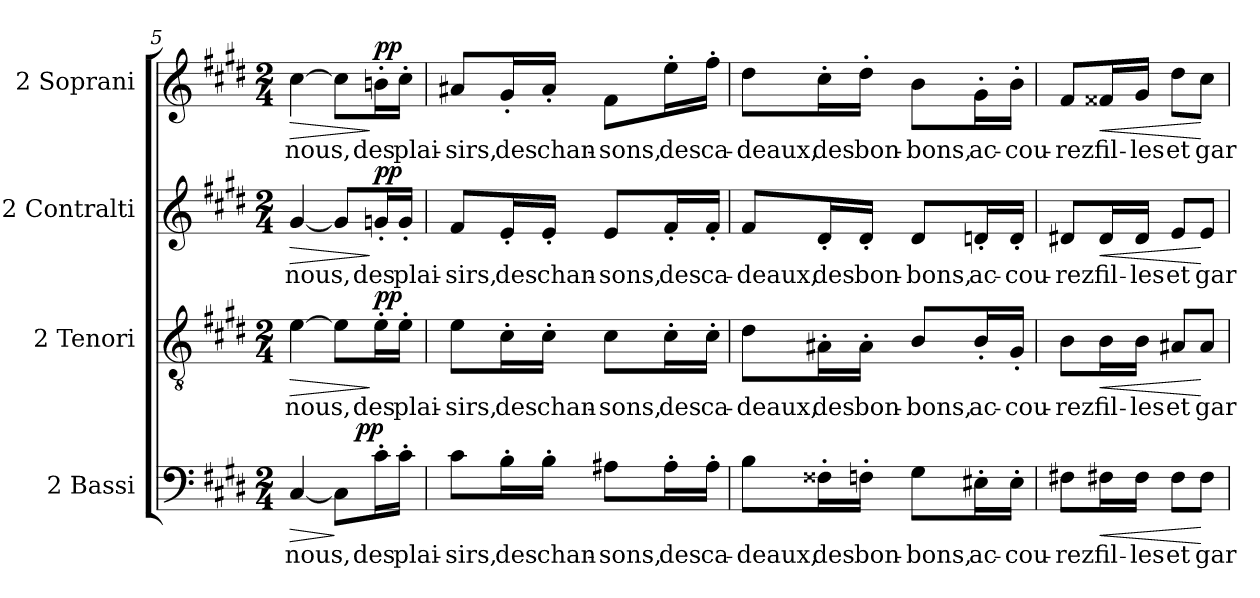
**kern	**text	**dynam	**kern	**text	**dynam	**kern	**text	**dynam	**kern	**text	**dynam
*part4	*part4	*part4	*part3	*part3	*part3	*part2	*part2	*part2	*part1	*part1	*part1
*staff4	*staff4	*staff4	*staff3	*staff3	*staff3	*staff2	*staff2	*staff2	*staff1	*staff1	*staff1
*I"2 Bassi	*	*	*I"2 Tenori	*	*	*I"2 Contralti	*	*	*I"2 Soprani	*	*
*I'B.	*	*	*I'T.	*	*	*I'A.	*	*	*I'S.	*	*
!!LO:LB:g=z
*clefF4	*	*	*clefGv2	*	*	*clefG2	*	*	*clefG2	*	*
*	*	*	*ITrd7c12	*	*	*	*	*	*	*	*
*k[f#c#g#d#]	*	*	*k[f#c#g#d#]	*	*	*k[f#c#g#d#]	*	*	*k[f#c#g#d#]	*	*
*E:	*	*	*E:	*	*	*E:	*	*	*E:	*	*
*M2/4	*	*	*M2/4	*	*	*M2/4	*	*	*M2/4	*	*
=5	=5	=5	=5	=5	=5	=5	=5	=5	=5	=5	=5
!	!LO:LY:b:color=#000000	!LO:HP:b	!	!	!	!	!	!	!	!	!
!	!	!	!	!LO:LY:b:color=#000000	!LO:HP:b	!	!	!	!	!	!
!	!	!	!	!	!	!	!LO:LY:b:color=#000000	!LO:HP:b	!	!	!
!	!	!	!	!	!	!	!	!	!	!LO:LY:b:color=#000000	!LO:HP:b
*^	*	*	*	*	*	*	*	*	*	*	*
[4C#i/	4ryy	nous,	>	[4Ei\	nous,	>	[4g#i/	nous,	>	[4cc#i\	nous,	>
8C#i\L]	16ryy	.	]	8Ei\L]	.	.	8g#i/L]	.	.	8cc#i\L]	.	.
.	512ryy	.	.	.	.	.	.	.	.	.	.	.
.	8ryy	.	pp	.	.	.	.	.	.	.	.	.
!	!	!LO:LY:b:color=#000000	!	!	!	!	!	!	!	!	!	!
!	!	!	!	!	!LO:LY:b:color=#000000	!	!	!	!	!	!	!
!	!	!	!	!	!	!	!	!LO:LY:b:color=#000000	!	!	!	!
!	!	!	!	!	!	!	!	!	!	!	!LO:LY:b:color=#000000	!
16c#'i\L	.	des	.	16E'i\L	des	] pp	16gn'i/L	des	] pp	16bn'i\L	des	] pp
!	!	!LO:LY:b:color=#000000	!	!	!	!	!	!	!	!	!	!
!	!	!	!	!	!LO:LY:b:color=#000000	!	!	!	!	!	!	!
!	!	!	!	!	!	!	!	!LO:LY:b:color=#000000	!	!	!	!
!	!	!	!	!	!	!	!	!	!	!	!LO:LY:b:color=#000000	!
16c#'i\JJ	.	plai-	.	16E'i\JJ	plai-	.	16g'i/JJ	plai-	.	16cc#'i\JJ	plai-	.
.	32ryy	.	.	.	.	.	.	.	.	.	.	.
.	64...ryy	.	.	.	.	.	.	.	.	.	.	.
*v	*v	*	*	*	*	*	*	*	*	*	*	*
=6	=6	=6	=6	=6	=6	=6	=6	=6	=6	=6	=6
*^	*	*	*	*	*	*	*	*	*	*	*
!	!	!LO:LY:b:color=#000000	!	!	!	!	!	!	!	!	!	!
*v	*v	*	*	*	*	*	*	*	*	*	*	*
*^	*	*	*	*	*	*	*	*	*	*	*
!	!	!	!	!	!LO:LY:b:color=#000000	!	!	!	!	!	!	!
*v	*v	*	*	*	*	*	*	*	*	*	*	*
*^	*	*	*	*	*	*	*	*	*	*	*
!	!	!	!	!	!	!	!	!LO:LY:b:color=#000000	!	!	!	!
*v	*v	*	*	*	*	*	*	*	*	*	*	*
*^	*	*	*	*	*	*	*	*	*	*	*
!	!	!	!	!	!	!	!	!	!	!	!LO:LY:b:color=#000000	!
*v	*v	*	*	*	*	*	*	*	*	*	*	*
8c#i\L	-sirs,	.	8Ei\L	-sirs,	.	8f#i/L	-sirs,	.	8a#Xi/L	-sirs,	.
!	!LO:LY:b:color=#000000	!	!	!	!	!	!	!	!	!	!
!	!	!	!	!LO:LY:b:color=#000000	!	!	!	!	!	!	!
!	!	!	!	!	!	!	!LO:LY:b:color=#000000	!	!	!	!
!	!	!	!	!	!	!	!	!	!	!LO:LY:b:color=#000000	!
16B'i\L	des	.	16C#'i\L	des	.	16e'i/L	des	.	16g#'i/L	des	.
!	!LO:LY:b:color=#000000	!	!	!	!	!	!	!	!	!	!
!	!	!	!	!LO:LY:b:color=#000000	!	!	!	!	!	!	!
!	!	!	!	!	!	!	!LO:LY:b:color=#000000	!	!	!	!
!	!	!	!	!	!	!	!	!	!	!LO:LY:b:color=#000000	!
16B'i\JJ	chan-	.	16C#'i\JJ	chan-	.	16e'i/JJ	chan-	.	16a#'i/JJ	chan-	.
!	!LO:LY:b:color=#000000	!	!	!	!	!	!	!	!	!	!
!	!	!	!	!LO:LY:b:color=#000000	!	!	!	!	!	!	!
!	!	!	!	!	!	!	!LO:LY:b:color=#000000	!	!	!	!
!	!	!	!	!	!	!	!	!	!	!LO:LY:b:color=#000000	!
8A#Xi\L	-sons,	.	8C#i\L	-sons,	.	8ei/L	-sons,	.	8f#i\L	-sons,	.
!	!LO:LY:b:color=#000000	!	!	!	!	!	!	!	!	!	!
!	!	!	!	!LO:LY:b:color=#000000	!	!	!	!	!	!	!
!	!	!	!	!	!	!	!LO:LY:b:color=#000000	!	!	!	!
!	!	!	!	!	!	!	!	!	!	!LO:LY:b:color=#000000	!
16A#'i\L	des	.	16C#'i\L	des	.	16f#'i/L	des	.	16ee'i\L	des	.
!	!LO:LY:b:color=#000000	!	!	!	!	!	!	!	!	!	!
!	!	!	!	!LO:LY:b:color=#000000	!	!	!	!	!	!	!
!	!	!	!	!	!	!	!LO:LY:b:color=#000000	!	!	!	!
!	!	!	!	!	!	!	!	!	!	!LO:LY:b:color=#000000	!
16A#'i\JJ	ca-	.	16C#'i\JJ	ca-	.	16f#'i/JJ	ca-	.	16ff#'i\JJ	ca-	.
=7	=7	=7	=7	=7	=7	=7	=7	=7	=7	=7	=7
!	!LO:LY:b:color=#000000	!	!	!	!	!	!	!	!	!	!
!	!	!	!	!LO:LY:b:color=#000000	!	!	!	!	!	!	!
!	!	!	!	!	!	!	!LO:LY:b:color=#000000	!	!	!	!
!	!	!	!	!	!	!	!	!	!	!LO:LY:b:color=#000000	!
8Bi\L	-deaux,	.	8D#i\L	-deaux,	.	8f#i/L	-deaux,	.	8dd#i\L	-deaux,	.
!	!LO:LY:b:color=#000000	!	!	!	!	!	!	!	!	!	!
!	!	!	!	!LO:LY:b:color=#000000	!	!	!	!	!	!	!
!	!	!	!	!	!	!	!LO:LY:b:color=#000000	!	!	!	!
!	!	!	!	!	!	!	!	!	!	!LO:LY:b:color=#000000	!
16F##X'i\L	des	.	16AA#X'i\L	des	.	16d#'i/L	des	.	16cc#'i\L	des	.
!	!LO:LY:b:color=#000000	!	!	!	!	!	!	!	!	!	!
!	!	!	!	!LO:LY:b:color=#000000	!	!	!	!	!	!	!
!	!	!	!	!	!	!	!LO:LY:b:color=#000000	!	!	!	!
!	!	!	!	!	!	!	!	!	!	!LO:LY:b:color=#000000	!
16F'i\JJ	bon-	.	16AA#'i\JJ	bon-	.	16d#'i/JJ	bon-	.	16dd#'i\JJ	bon-	.
!	!LO:LY:b:color=#000000	!	!	!	!	!	!	!	!	!	!
!	!	!	!	!LO:LY:b:color=#000000	!	!	!	!	!	!	!
!	!	!	!	!	!	!	!LO:LY:b:color=#000000	!	!	!	!
!	!	!	!	!	!	!	!	!	!	!LO:LY:b:color=#000000	!
8G#i\L	-bons,	.	8BBi/L	-bons,	.	8d#i/L	-bons,	.	8bi\L	-bons,	.
!	!LO:LY:b:color=#000000	!	!	!	!	!	!	!	!	!	!
!	!	!	!	!LO:LY:b:color=#000000	!	!	!	!	!	!	!
!	!	!	!	!	!	!	!LO:LY:b:color=#000000	!	!	!	!
!	!	!	!	!	!	!	!	!	!	!LO:LY:b:color=#000000	!
16E#X'i\L	ac-	.	16BB'i/L	ac-	.	16dn'i/L	ac-	.	16g#'i\L	ac-	.
!	!LO:LY:b:color=#000000	!	!	!	!	!	!	!	!	!	!
!	!	!	!	!LO:LY:b:color=#000000	!	!	!	!	!	!	!
!	!	!	!	!	!	!	!LO:LY:b:color=#000000	!	!	!	!
!	!	!	!	!	!	!	!	!	!	!LO:LY:b:color=#000000	!
16E#'i\JJ	-cou-	.	16GG#'i/JJ	-cou-	.	16d'i/JJ	-cou-	.	16b'i\JJ	-cou-	.
=8	=8	=8	=8	=8	=8	=8	=8	=8	=8	=8	=8
!	!LO:LY:b:color=#000000	!	!	!	!	!	!	!	!	!	!
!	!	!	!	!LO:LY:b:color=#000000	!	!	!	!	!	!	!
!	!	!	!	!	!	!	!LO:LY:b:color=#000000	!	!	!	!
!	!	!	!	!	!	!	!	!	!	!LO:LY:b:color=#000000	!
8F#Xi\L	-rez	.	8BBi\L	-rez	.	8d#Xi/L	-rez	.	8f#i/L	-rez	.
!	!LO:LY:b:color=#000000	!LO:HP:b	!	!	!	!	!	!	!	!	!
!	!	!	!	!LO:LY:b:color=#000000	!LO:HP:b	!	!	!	!	!	!
!	!	!	!	!	!	!	!LO:LY:b:color=#000000	!LO:HP:b	!	!	!
!	!	!	!	!	!	!	!	!	!	!LO:LY:b:color=#000000	!LO:HP:b
16F#Xi\L	fil-	<	16BBi\L	fil-	<	16d#i/L	fil-	<	16f##Xi/L	fil-	<
!	!LO:LY:b:color=#000000	!	!	!	!	!	!	!	!	!	!
!	!	!	!	!LO:LY:b:color=#000000	!	!	!	!	!	!	!
!	!	!	!	!	!	!	!LO:LY:b:color=#000000	!	!	!	!
!	!	!	!	!	!	!	!	!	!	!LO:LY:b:color=#000000	!
16F#i\JJ	-les	.	16BBi\JJ	-les	.	16d#i/JJ	-les	.	16g#i/JJ	-les	.
!	!LO:LY:b:color=#000000	!	!	!	!	!	!	!	!	!	!
!	!	!	!	!LO:LY:b:color=#000000	!	!	!	!	!	!	!
!	!	!	!	!	!	!	!LO:LY:b:color=#000000	!	!	!	!
!	!	!	!	!	!	!	!	!	!	!LO:LY:b:color=#000000	!
8F#i\L	et	.	8AA#Xi/L	et	.	8ei/L	et	.	8dd#i\L	et	.
!	!LO:LY:b:color=#000000	!	!	!	!	!	!	!	!	!	!
!	!	!	!	!LO:LY:b:color=#000000	!	!	!	!	!	!	!
!	!	!	!	!	!	!	!LO:LY:b:color=#000000	!	!	!	!
!	!	!	!	!	!	!	!	!	!	!LO:LY:b:color=#000000	!
8F#i\J	gar-	[	8AA#i/J	gar-	[	8ei/J	gar-	[	8cc#i\J	gar-	[
=	=	=	=	=	=	=	=	=	=	=	=
*-	*-	*-	*-	*-	*-	*-	*-	*-	*-	*-	*-
